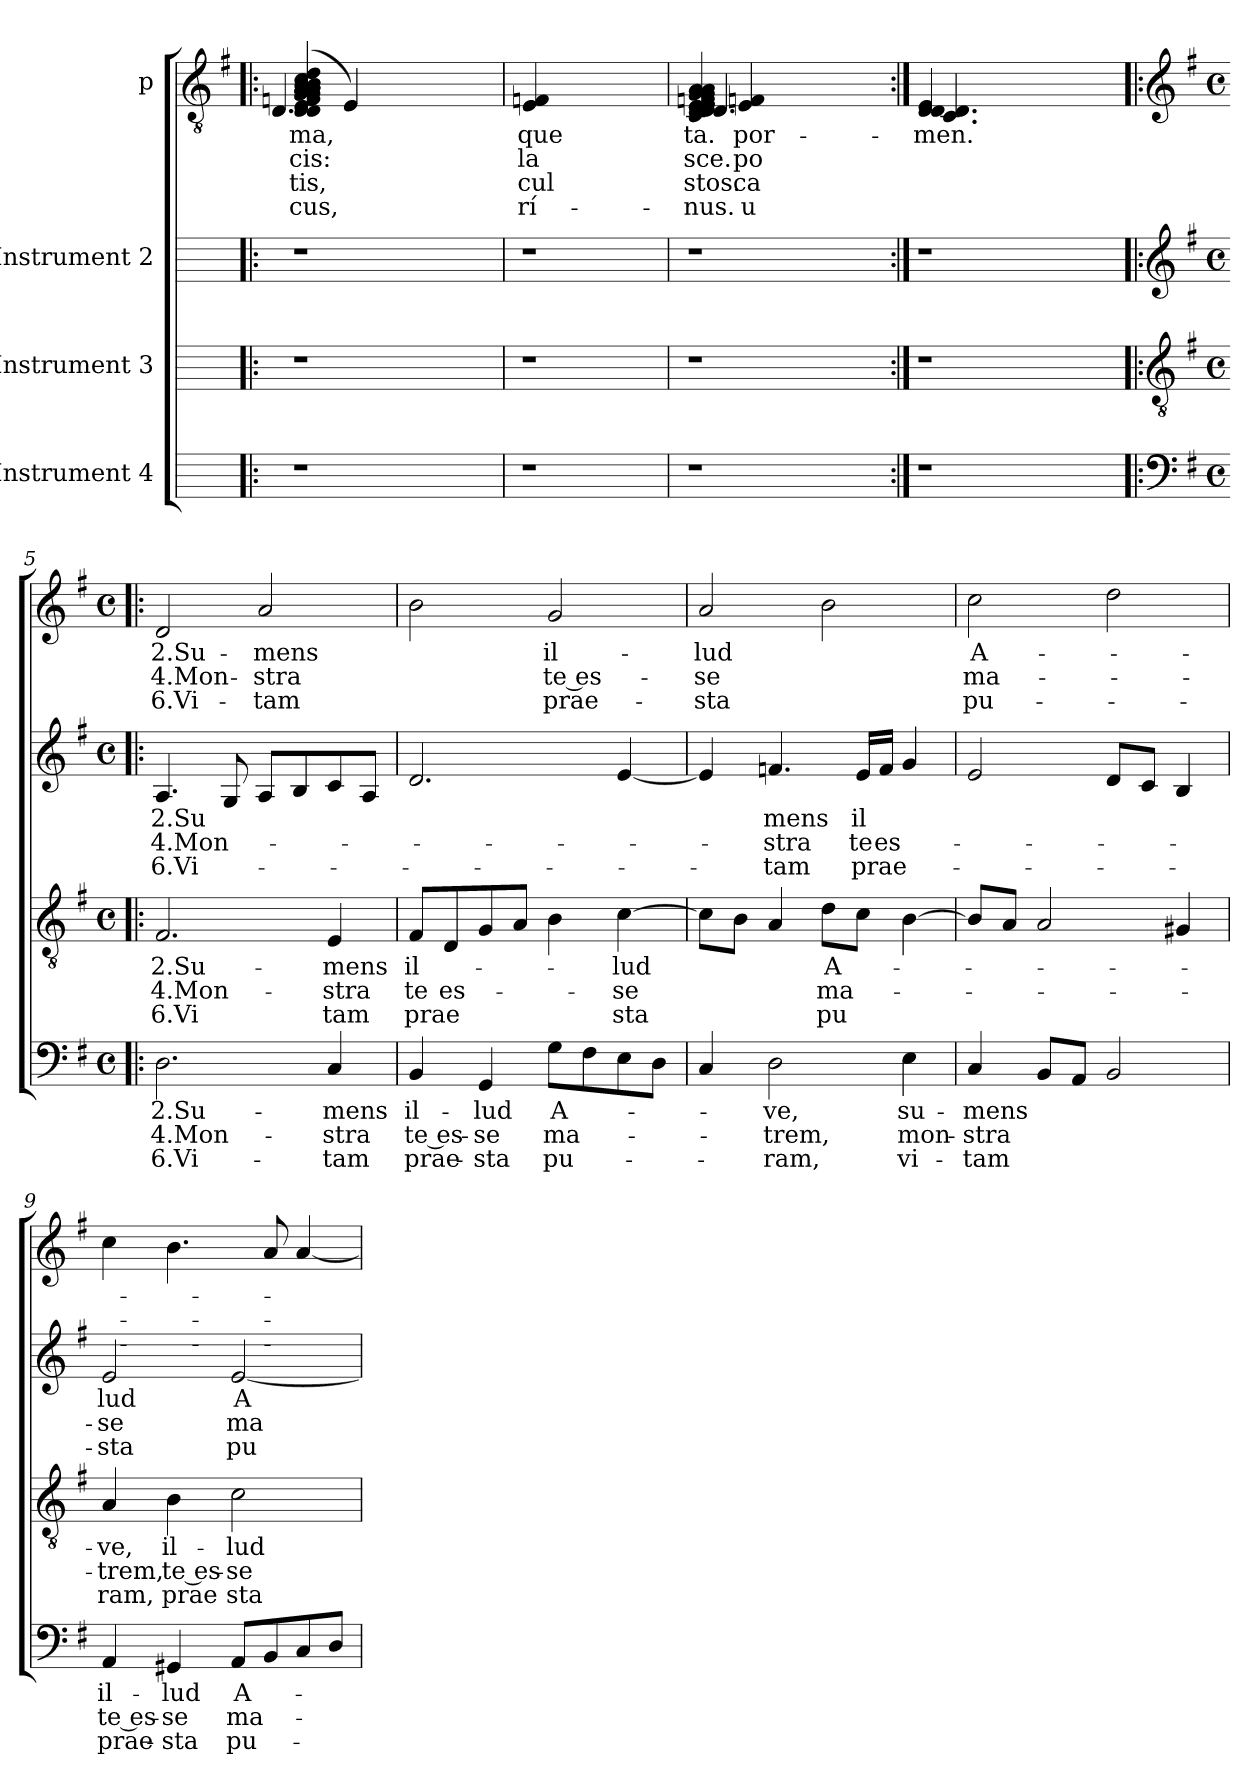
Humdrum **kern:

**kern	**text	**text	**text	**kern	**text	**text	**text	**kern	**text	**text	**text	**kern	**text	**text	**text	**text
*part4	*part4	*part4	*part4	*part3	*part3	*part3	*part3	*part2	*part2	*part2	*part2	*part1	*part1	*part1	*part1	*part1
*staff4	*staff4	*staff4	*staff4	*staff3	*staff3	*staff3	*staff3	*staff2	*staff2	*staff2	*staff2	*staff1	*staff1	*staff1	*staff1	*staff1
*I"Instrument 4	*	*	*	*I"Instrument 3	*	*	*	*I"Instrument 2	*	*	*	*I"p	*	*	*	*
!!LO:PB:g=z
*stria5	*	*	*	*stria5	*	*	*	*stria5	*	*	*	*stria5	*	*	*	*
*	*	*	*	*	*	*	*	*	*	*	*	*clefGv2	*	*	*	*
*	*	*	*	*	*	*	*	*	*	*	*	*k[f#]	*	*	*	*
*	*	*	*	*	*	*	*	*	*	*	*	*G:	*	*	*	*
=1!|:	=1!|:	=1!|:	=1!|:	=1!|:	=1!|:	=1!|:	=1!|:	=1!|:	=1!|:	=1!|:	=1!|:	=1!|:	=1!|:	=1!|:	=1!|:	=1!|:
!	!	!	!	!	!	!	!	!	!	!	!	!	!LO:LY:b:cj	!LO:LY:b	!LO:LY:b:cj	!LO:LY:b:cj
*	*	*	*	*	*	*	*	*	*	*	*	*^	*	*	*	*
!	!	!	!	!	!	!	!	!	!	!	!	!	!	!LO:LY:b:cj	!LO:LY:b:cj	!LO:LY:b:cj	!LO:LY:b:cj
1r	.	.	.	1r	.	.	.	1r	.	.	.	(>(>(>(>(>4D/ 4A/ 4B/ 4G/ 4A/ 4B/ 4d/ 4c/ 4B/ 4A/ 4G/ 4A/ 4A/ 4A/ 4D/ 4E/ 4G/ 4Fn/	4.D/	-ma,	cis:	tis,	cus,
.	.	.	.	.	.	.	.	.	.	.	.	4E/)	.	.	.	.	.
.	.	.	.	.	.	.	.	.	.	.	.	.	2ryy	.	.	.	.
.	.	.	.	.	.	.	.	.	.	.	.	2ryy	.	.	.	.	.
.	.	.	.	.	.	.	.	.	.	.	.	.	8ryy	.	.	.	.
=2	=2	=2	=2	=2	=2	=2	=2	=2	=2	=2	=2	=2	=2	=2	=2	=2	=2
!	!	!	!	!	!	!	!	!	!	!	!	!	!	!LO:LY:b:cj	!LO:LY:b:cj	!LO:LY:b:cj	!LO:LY:b:cj
*	*	*	*	*	*	*	*	*	*	*	*	*v	*v	*	*	*	*
1r	.	.	.	1r	.	.	.	1r	.	.	.	4Fn/ 4E/	-que	la	cul	rí-
.	.	.	.	.	.	.	.	.	.	.	.	2.ryy	.	.	.	.
!!LO:LB:g=z
=3	=3	=3	=3	=3	=3	=3	=3	=3	=3	=3	=3	=3	=3	=3	=3	=3
!	!	!	!	!	!	!	!	!	!	!	!	!	!LO:LY:b:cj	!LO:LY:b:cj	!LO:LY:b:cj	!LO:LY:b:cj
*	*	*	*	*	*	*	*	*	*	*	*	*^	*	*	*	*
!	!	!	!	!	!	!	!	!	!	!	!	!	!	!LO:LY:b:cj	!LO:LY:b:cj	!LO:LY:b:cj	!LO:LY:b:cj
1r	.	.	.	1r	.	.	.	1r	.	.	.	(>4G/ 4A/ 4A/ 4D/ 4E/ 4Fn/ 4E/ 4D/ 4C/ 4E/ 4G/ 4E/	4.D/	ta.	sce.	stos.	nus.
!	!	!	!	!	!	!	!	!	!	!	!	!	!	!LO:LY:b:cj	!LO:LY:b:cj	!LO:LY:b:cj	!LO:LY:b:cj
.	.	.	.	.	.	.	.	.	.	.	.	4Fn/ 4E/	.	por-	-po	ca	u
.	.	.	.	.	.	.	.	.	.	.	.	.	2ryy	.	.	.	.
.	.	.	.	.	.	.	.	.	.	.	.	2ryy	.	.	.	.	.
.	.	.	.	.	.	.	.	.	.	.	.	.	8ryy	.	.	.	.
=4:|!	=4:|!	=4:|!	=4:|!	=4:|!	=4:|!	=4:|!	=4:|!	=4:|!	=4:|!	=4:|!	=4:|!	=4:|!	=4:|!	=4:|!	=4:|!	=4:|!	=4:|!
!	!	!	!	!	!	!	!	!	!	!	!	!	!	!LO:LY:b:rj	!	!	!
!	!	!	!	!	!	!	!	!	!	!	!	!	!	!LO:LY:b	!	!	!
1r	.	.	.	1r	.	.	.	1r	.	.	.	(>4D/ 4E/ 4D/	(>4.C/ 4.D/	men.	.	.	.
.	.	.	.	.	.	.	.	.	.	.	.	2ryy	.	.	.	.	.
.	.	.	.	.	.	.	.	.	.	.	.	.	2ryy	.	.	.	.
.	.	.	.	.	.	.	.	.	.	.	.	8ryy	.	.	.	.	.
.	.	.	.	.	.	.	.	.	.	.	.	8ryy	8ryy	.	.	.	.
*	*	*	*	*	*	*	*	*	*	*	*	*v	*v	*	*	*	*
!!LO:LB:g=z
=5!|:	=5!:	=5!:	=5!:	=5!|:	=5!:	=5!:	=5!:	=5!|:	=5!:	=5!:	=5!:	=5!:	=5!:	=5!:	=5!:	=5!:
*clefF4	*	*	*	*clefGv2	*	*	*	*clefG2	*	*	*	*clefG2	*	*	*	*
*k[f#]	*	*	*	*k[f#]	*	*	*	*k[f#]	*	*	*	*	*	*	*	*
*G:	*	*	*	*G:	*	*	*	*G:	*	*	*	*	*	*	*	*
*M4/4	*	*	*	*M4/4	*	*	*	*M4/4	*	*	*	*M4/4	*	*	*	*
*met(c)	*	*	*	*met(c)	*	*	*	*met(c)	*	*	*	*met(c)	*	*	*	*
*	*	*	*	*	*	*	*	*	*	*	*	*^	*	*	*	*
!	!LO:LY:b:rj	!LO:LY:b:rj	!LO:LY:b:rj	!	!LO:LY:b:rj	!LO:LY:b:rj	!LO:LY:b:rj	!	!LO:LY:b:rj	!LO:LY:b:rj	!LO:LY:b:rj	!	!	!LO:LY:b:rj	!LO:LY:b:rj	!LO:LY:b:rj	!
*	*	*	*	*	*	*	*	*	*	*	*	*v	*v	*	*	*	*
2.D\	2.Su-	-4.Mon-	-6.Vi-	2.F#/	2.Su-	-4.Mon-	-6.Vi	4.A/	2.Su	4.Mon-	-6.Vi-	2d/	2.Su-	-4.Mon-	-6.Vi-	.
.	.	.	.	.	.	.	.	8G/	.	.	.	.	.	.	.	.
!	!	!	!	!	!	!	!	!	!	!	!	!	!LO:LY:b	!LO:LY:b	!LO:LY:b	!
.	.	.	.	.	.	.	.	8A/L	.	.	.	2a/	-mens	stra	tam	.
.	.	.	.	.	.	.	.	8B/	.	.	.	.	.	.	.	.
!	!LO:LY:b:cj	!LO:LY:b:cj	!LO:LY:b:cj	!	!LO:LY:b:cj	!LO:LY:b:cj	!LO:LY:b:cj	!	!	!	!	!	!	!	!	!
4C/	-mens	stra	tam	4E/	mens	stra	tam	8c/	.	.	.	.	.	.	.	.
.	.	.	.	.	.	.	.	8A/J	.	.	.	.	.	.	.	.
=6	=6	=6	=6	=6	=6	=6	=6	=6	=6	=6	=6	=6	=6	=6	=6	=6
!	!LO:LY:b:cj	!LO:LY:b:rj	!LO:LY:b:cj	!	!LO:LY:b:cj	!LO:LY:b:cj	!LO:LY:b	!	!	!	!	!	!	!	!	!
4BB/	il-	-te es-	-prae-	8F#/L	il-	-te	prae	2.d/	.	.	.	2b\	.	.	.	.
!	!	!	!	!	!	!LO:LY:b	!	!	!	!	!	!	!	!	!	!
.	.	.	.	8D/	.	es-	.	.	.	.	.	.	.	.	.	.
!	!LO:LY:b:cj	!LO:LY:b:cj	!LO:LY:b:cj	!	!	!	!	!	!	!	!	!	!	!	!	!
4GG/	-lud	se	sta	8G/	.	.	.	.	.	.	.	.	.	.	.	.
.	.	.	.	8A/J	.	.	.	.	.	.	.	.	.	.	.	.
!	!LO:LY:b:cj	!LO:LY:b	!LO:LY:b	!	!	!	!	!	!	!	!	!	!LO:LY:b:cj	!LO:LY:b:rj	!LO:LY:b:cj	!
8G\L	A-	-ma-	-pu-	4B\	.	.	.	.	.	.	.	2g/	il-	-te es-	-prae-	.
8F#\	.	.	.	.	.	.	.	.	.	.	.	.	.	.	.	.
!	!	!	!	!	!LO:LY:b	!LO:LY:b:cj	!LO:LY:b	!	!	!	!	!	!	!	!	!
8E\	.	.	.	[>4c\	-lud	se	sta	[<4e/	.	.	.	.	.	.	.	.
8D\J	.	.	.	.	.	.	.	.	.	.	.	.	.	.	.	.
=7	=7	=7	=7	=7	=7	=7	=7	=7	=7	=7	=7	=7	=7	=7	=7	=7
!	!	!	!	!	!	!	!	!	!	!	!	!	!LO:LY:b	!LO:LY:b:cj	!LO:LY:b	!
4C/	.	.	.	8c\L]	.	.	.	4e/]	.	.	.	2a/	-lud	se	sta	.
.	.	.	.	8B\J	.	.	.	.	.	.	.	.	.	.	.	.
!	!LO:LY:b:cj	!LO:LY:b:cj	!LO:LY:b:cj	!	!	!	!	!	!LO:LY:b:cj	!LO:LY:b:cj	!LO:LY:b:cj	!	!	!	!	!
2D\	-ve,	trem,	ram,	4A/	.	.	.	4.fn/	-mens	stra	tam	.	.	.	.	.
!	!	!	!	!	!LO:LY:b:cj	!LO:LY:b	!LO:LY:b	!	!	!	!	!	!	!	!	!
.	.	.	.	8d\L	A-	-ma-	-pu	.	.	.	.	2b\	.	.	.	.
!	!	!	!	!	!	!	!	!	!LO:LY:b:cj	!LO:LY:b:cj	!LO:LY:b	!	!	!	!	!
.	.	.	.	8c\J	.	.	.	16e/L	il	te	prae-	.	.	.	.	.
!	!	!	!	!	!	!	!	!	!	!LO:LY:b	!	!	!	!	!	!
.	.	.	.	.	.	.	.	16f/J	.	-es-	.	.	.	.	.	.
!	!LO:LY:b:cj	!LO:LY:b:cj	!LO:LY:b:cj	!	!	!	!	!	!	!	!	!	!	!	!	!
4E\	su-	-mon-	-vi-	[<4B\	.	.	.	4g/	.	.	.	.	.	.	.	.
=8	=8	=8	=8	=8	=8	=8	=8	=8	=8	=8	=8	=8	=8	=8	=8	=8
!	!LO:LY:b	!LO:LY:b	!LO:LY:b	!	!	!	!	!	!	!	!	!	!LO:LY:b:cj	!LO:LY:b	!LO:LY:b:cj	!
4C/	-mens	stra	tam	8B/L]	.	.	.	2e/	.	.	.	2cc\	A-	-ma-	-pu-	.
.	.	.	.	8A/J	.	.	.	.	.	.	.	.	.	.	.	.
8BB/L	.	.	.	2A/	.	.	.	.	.	.	.	.	.	.	.	.
8AA/J	.	.	.	.	.	.	.	.	.	.	.	.	.	.	.	.
2BB/	.	.	.	.	.	.	.	8d/L	.	.	.	2dd\	.	.	.	.
.	.	.	.	.	.	.	.	8c/J	.	.	.	.	.	.	.	.
.	.	.	.	4G#X/	.	.	.	4B/	.	.	.	.	.	.	.	.
=9	=9	=9	=9	=9	=9	=9	=9	=9	=9	=9	=9	=9	=9	=9	=9	=9
!	!LO:LY:b:cj	!LO:LY:b:rj	!LO:LY:b:cj	!	!LO:LY:b:cj	!LO:LY:b:cj	!LO:LY:b:cj	!	!LO:LY:b:cj	!LO:LY:b:cj	!LO:LY:b:cj	!	!	!	!	!
4AA/	il-	-te es-	-prae-	4A/	ve,	trem,	ram,	2e/	-lud	se	sta	4cc\	.	.	.	.
!	!LO:LY:b:cj	!LO:LY:b:cj	!LO:LY:b:cj	!	!LO:LY:b:cj	!LO:LY:b:rj	!LO:LY:b:cj	!	!	!	!	!	!	!	!	!
4GG#X/	-lud	se	sta	4B\	il-	-te es-	-prae	.	.	.	.	4.b\	.	.	.	.
!	!LO:LY:b:cj	!LO:LY:b	!LO:LY:b	!	!LO:LY:b:cj	!LO:LY:b:cj	!LO:LY:b:cj	!	!LO:LY:b:cj	!LO:LY:b:cj	!LO:LY:b:cj	!	!	!	!	!
8AA/L	A-	-ma-	-pu-	2c\	lud	se	sta	[<2e/	A	ma-	-pu-	.	.	.	.	.
8BB/	.	.	.	.	.	.	.	.	.	.	.	8a/	.	.	.	.
8C/	.	.	.	.	.	.	.	.	.	.	.	[<4a/	.	.	.	.
8D/J	.	.	.	.	.	.	.	.	.	.	.	.	.	.	.	.
=	=	=	=	=	=	=	=	=	=	=	=	=	=	=	=	=
*-	*-	*-	*-	*-	*-	*-	*-	*-	*-	*-	*-	*-	*-	*-	*-	*-
